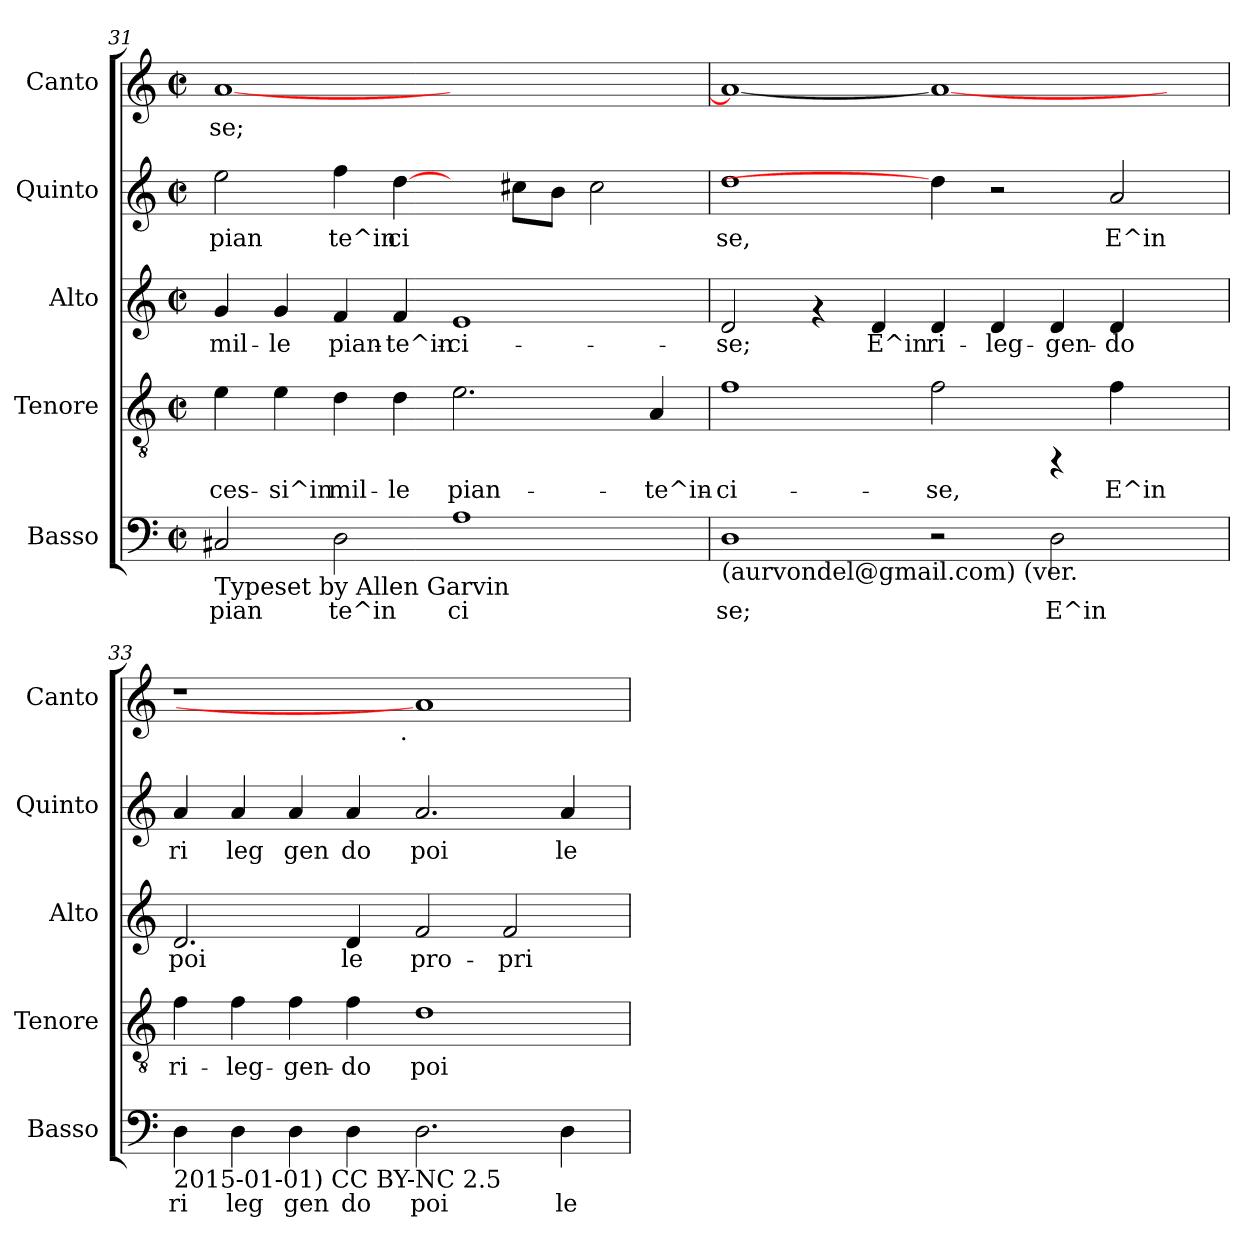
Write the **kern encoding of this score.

**kern	**text	**kern	**text	**kern	**text	**kern	**text	**kern	**text
*part5	*part5	*part4	*part4	*part3	*part3	*part2	*part2	*part1	*part1
*staff5	*staff5	*staff4	*staff4	*staff3	*staff3	*staff2	*staff2	*staff1	*staff1
*I"Basso	*	*I"Tenore	*	*I"Alto	*	*I"Quinto	*	*I"Canto	*
*I'Basso	*	*I'Tenore	*	*I'Alto	*	*I'Quinto	*	*I'Canto	*
*clefF4	*	*clefGv2	*	*clefG2	*	*clefG2	*	*clefG2	*
*k[]	*	*k[]	*	*k[]	*	*k[]	*	*k[]	*
*C:	*	*C:	*	*C:	*	*C:	*	*C:	*
*M2/2	*	*M2/2	*	*M2/2	*	*M2/2	*	*M2/2	*
*met(c|)	*	*met(c|)	*	*met(c|)	*	*met(c|)	*	*met(c|)	*
=31	=31	=31	=31	=31	=31	=31	=31	=31	=31
!LO:TX:b:t=Typeset by Allen Garvin	!	!	!	!	!	!	!	!	!
!	!LO:LY:b:cj	!	!LO:LY:b:cj	!	!LO:LY:b:cj	!	!LO:LY:b:cj	!	!LO:LY:b:cj
2C#X/	pian	4e\	-ces-	4g/	mil-	2ee\	pian	[<1a	se;
!	!	!	!LO:LY:b:cj	!	!LO:LY:b:cj	!	!	!	!
.	.	4e\	-si^in	4g/	-le	.	.	.	.
!	!LO:LY:b:cj	!	!LO:LY:b:cj	!	!LO:LY:b:cj	!	!LO:LY:b:cj	!	!
2D\	te^in	4d\	mil-	4f/	pian-	4ff\	te^in	.	.
!	!	!	!LO:LY:b:cj	!	!LO:LY:b:cj	!	!LO:LY:b:cj	!	!
.	.	4d\	-le	4f/	-te^in-	[4dd\	ci	.	.
!	!LO:LY:b:cj	!	!LO:LY:b:cj	!	!LO:LY:b:cj	!	!	!	!
1A	ci	2.e\	pian-	1e	-ci-	4ryy	.	1ryy	.
!	!	!	!	!	!	!	!LO:LY:b:cj	!	!
.	.	.	.	.	.	8cc#\L	.	.	.
!	!	!	!	!	!	!	!LO:LY:b:cj	!	!
.	.	.	.	.	.	8b\J	.	.	.
!	!	!	!	!	!	!	!LO:LY:b:cj	!	!
.	.	.	.	.	.	2cc#\	.	.	.
!	!	!	!LO:LY:b:cj	!	!	!	!	!	!
.	.	4A/	-te^in-	.	.	.	.	.	.
=32	=32	=32	=32	=32	=32	=32	=32	=32	=32
!LO:TX:b:t=(aurvondel@gmail.com) (ver.	!	!	!	!	!	!	!	!	!
!	!LO:LY:b:cj	!	!LO:LY:b:cj	!	!LO:LY:b:cj	!	!LO:LY:b:cj	!	!LO:LY:b:cj
1D	se;	1f	-ci-	2d/	-se;	1dd	se,	1a_	.
.	.	.	.	4rf	.	.	.	.	.
!	!	!	!	!	!LO:LY:b:cj	!	!	!	!
.	.	.	.	4d/	E^in	.	.	.	.
!	!	!	!LO:LY:b:cj	!	!LO:LY:b:cj	!	!	!	!
2r	.	2f\	-se,	4d/	ri-	4dd\]	.	1a_	.
!	!	!	!	!	!LO:LY:b:cj	!	!	!	!
.	.	.	.	4d/	-leg-	2r	.	.	.
!	!LO:LY:b:cj	!	!	!	!LO:LY:b:cj	!	!	!	!
2D\	E^in	4rFF	.	4d/	-gen-	.	.	.	.
!	!	!	!LO:LY:b:cj	!	!LO:LY:b:cj	!	!LO:LY:b:cj	!	!
.	.	4f\	E^in	4d/	-do	2a/	E^in	.	.
4ryy	.	4ryy	.	4ryy	.	.	.	4ryy	.
=33	=33	=33	=33	=33	=33	=33	=33	=33	=33
!LO:TX:b:t=2015-01-01) CC BY-NC 2.5	!	!	!	!	!	!	!	!	!
!	!LO:LY:b:cj	!	!LO:LY:b:cj	!	!LO:LY:b:cj	!	!LO:LY:b:cj	!	!
*	*	*	*	*	*	*	*	*^	*
4D\	ri	4f\	ri-	2.d/	poi	4a/	ri	1r	2ryy	.
!	!LO:LY:b:cj	!	!LO:LY:b:cj	!	!	!	!LO:LY:b:cj	!	!	!
4D\	leg	4f\	-leg-	.	.	4a/	leg	.	.	.
!	!LO:LY:b:cj	!	!LO:LY:b:cj	!	!	!	!LO:LY:b:cj	!	!	!
4D\	gen	4f\	-gen-	.	.	4a/	gen	.	4...ryy	.
!	!LO:LY:b:cj	!	!LO:LY:b:cj	!	!LO:LY:b:cj	!	!LO:LY:b:cj	!	!	!
4D\	do	4f\	-do	4d/	le	4a/	do	.	.	.
!	!	!	!	!	!	!	!	!	!LO:TX:b:t=.	!
.	.	.	.	.	.	.	.	.	1ryy	.
!	!LO:LY:b:cj	!	!LO:LY:b:cj	!	!LO:LY:b:cj	!	!LO:LY:b:cj	!	!	!
2.D\	poi	1d	poi	2f/	pro-	2.a/	poi	1a]	.	.
!	!	!	!	!	!LO:LY:b:cj	!	!	!	!	!
.	.	.	.	2f/	-pri	.	.	.	.	.
!	!LO:LY:b:cj	!	!	!	!	!	!LO:LY:b:cj	!	!	!
4D\	le	.	.	.	.	4a/	le	.	.	.
.	.	.	.	.	.	.	.	.	32ryy	.
*	*	*	*	*	*	*	*	*v	*v	*
=	=	=	=	=	=	=	=	=	=
*-	*-	*-	*-	*-	*-	*-	*-	*-	*-
